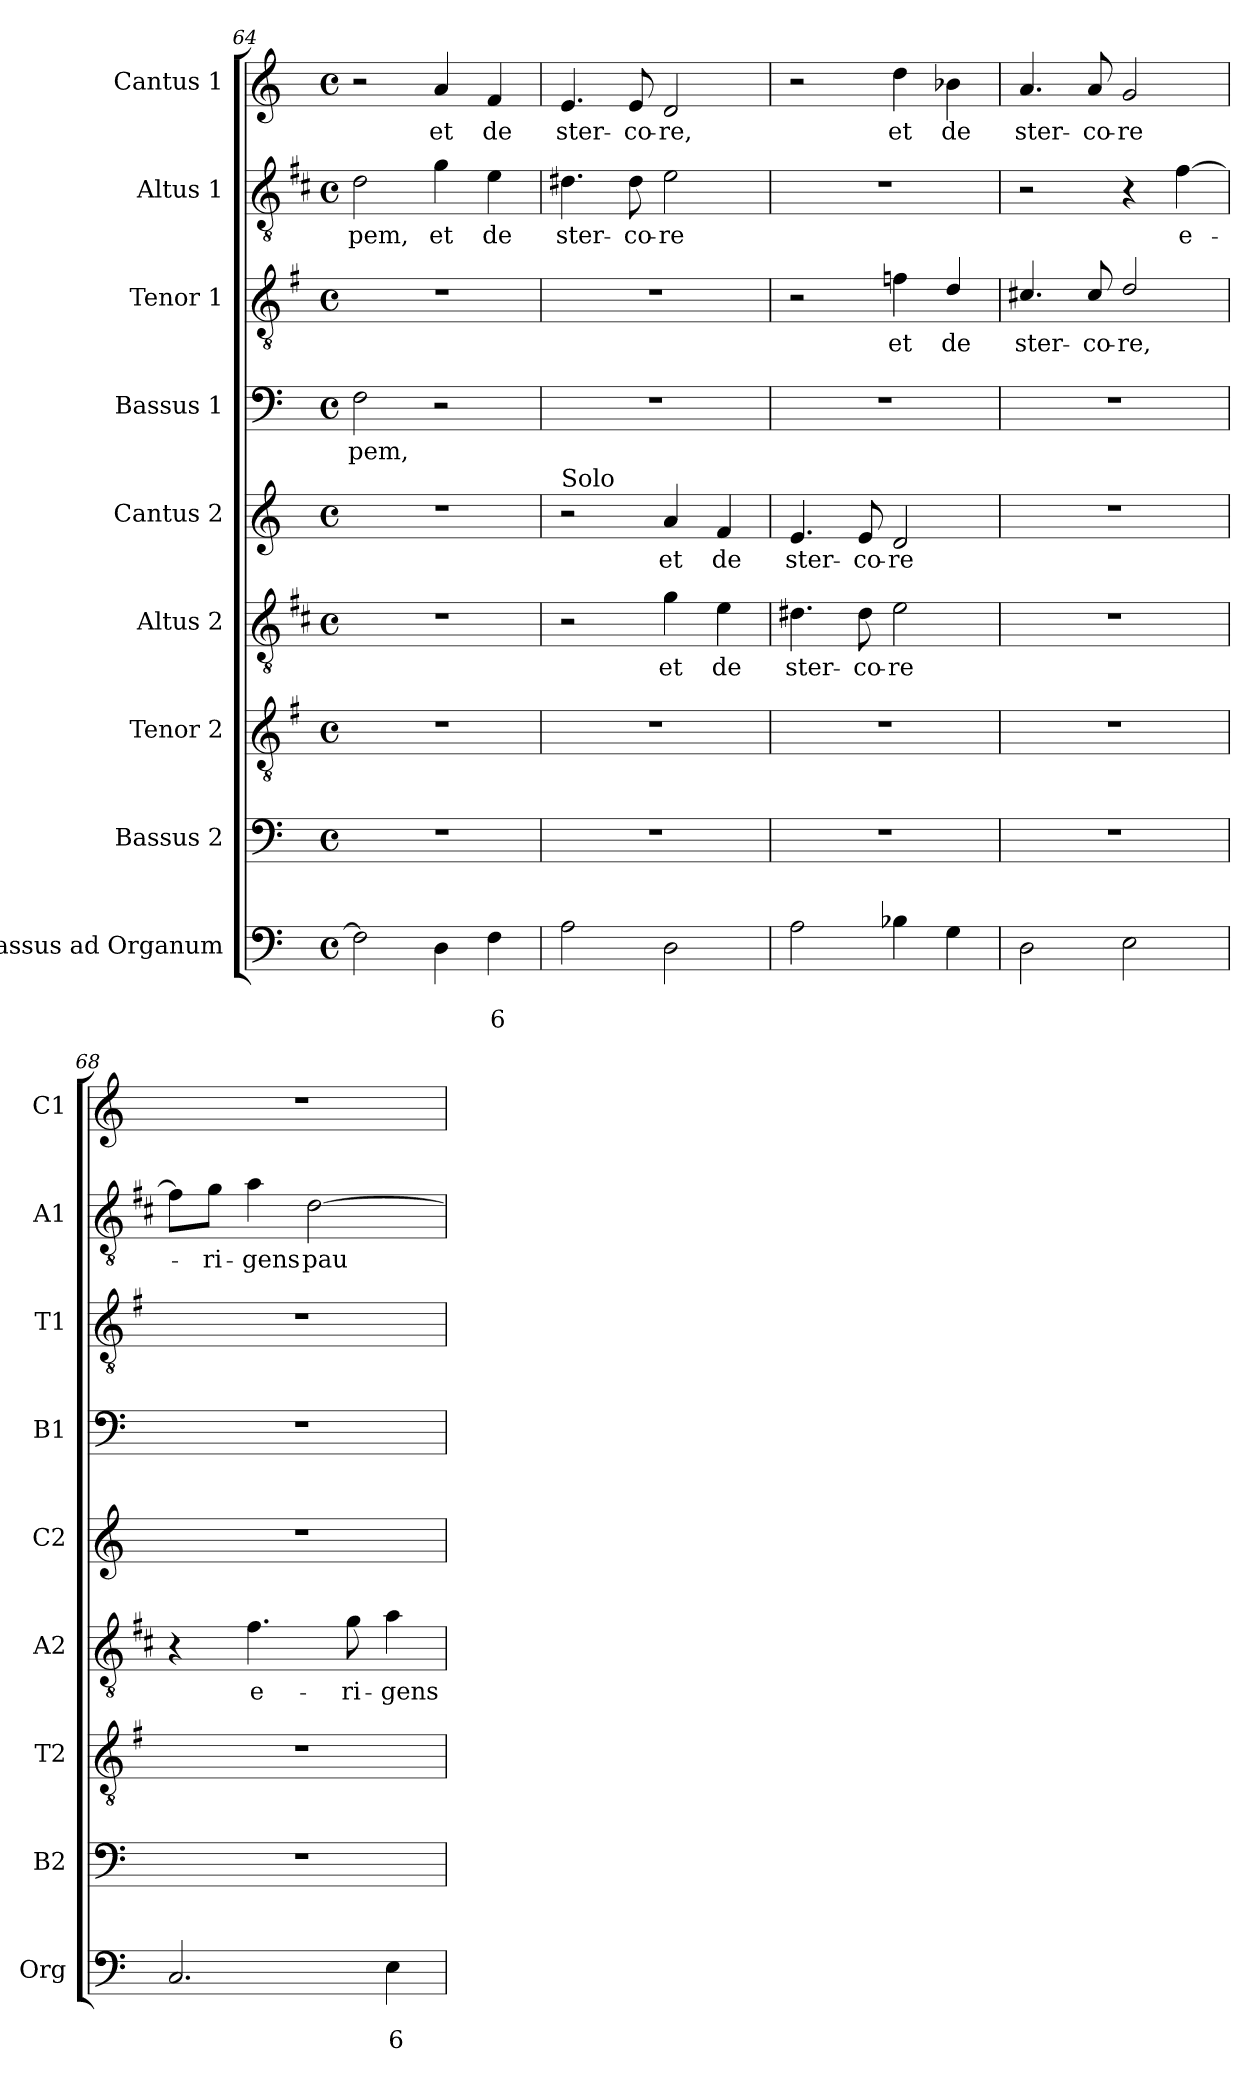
**kern	**text	**text	**kern	**kern	**kern	**text	**kern	**text	**kern	**text	**kern	**text	**kern	**text	**kern	**text
*part9	*part9	*part9	*part8	*part7	*part6	*part6	*part5	*part5	*part4	*part4	*part3	*part3	*part2	*part2	*part1	*part1
*staff9	*staff9	*staff9	*staff8	*staff7	*staff6	*staff6	*staff5	*staff5	*staff4	*staff4	*staff3	*staff3	*staff2	*staff2	*staff1	*staff1
*I"Bassus ad Organum	*	*	*I"Bassus 2	*I"Tenor 2	*I"Altus 2	*	*I"Cantus 2	*	*I"Bassus 1	*	*I"Tenor 1	*	*I"Altus 1	*	*I"Cantus 1	*
*I'Org	*	*	*I'B2	*I'T2	*I'A2	*	*I'C2	*	*I'B1	*	*I'T1	*	*I'A1	*	*I'C1	*
*clefF4	*	*	*clefF4	*clefGv2	*clefGv2	*	*clefG2	*	*clefF4	*	*clefGv2	*	*clefGv2	*	*clefG2	*
*	*	*	*	*ITrd4c7	*ITrd1c2	*	*	*	*	*	*ITrd4c7	*	*ITrd1c2	*	*	*
*k[]	*	*	*k[]	*k[]	*k[]	*	*k[]	*	*k[]	*	*k[]	*	*k[]	*	*k[]	*
*C:	*	*	*C:	*C:	*C:	*	*C:	*	*C:	*	*C:	*	*C:	*	*C:	*
*M4/4	*	*	*M4/4	*M4/4	*M4/4	*	*M4/4	*	*M4/4	*	*M4/4	*	*M4/4	*	*M4/4	*
*met(c)	*	*	*met(c)	*met(c)	*met(c)	*	*met(c)	*	*met(c)	*	*met(c)	*	*met(c)	*	*met(c)	*
=64	=64	=64	=64	=64	=64	=64	=64	=64	=64	=64	=64	=64	=64	=64	=64	=64
!	!	!	!	!	!	!	!	!	!	!LO:LY:b	!	!	!	!LO:LY:b	!	!
2F\]	.	.	1r	1r	1r	.	1r	.	2F\	-pem,	1r	.	2c\	-pem,	2r	.
!	!	!	!	!	!	!	!	!	!	!	!	!	!	!LO:LY:b	!	!LO:LY:b
4D\	.	.	.	.	.	.	.	.	2r	.	.	.	4f\	et	4a/	et
!	!	!LO:LY:b	!	!	!	!	!	!	!	!	!	!	!	!LO:LY:b	!	!LO:LY:b
4F\	.	6	.	.	.	.	.	.	.	.	.	.	4d\	de	4f/	de
=65	=65	=65	=65	=65	=65	=65	=65	=65	=65	=65	=65	=65	=65	=65	=65	=65
!	!	!	!	!	!	!	!LO:TX:a:t=Solo	!	!	!	!	!	!	!	!	!
!	!	!	!	!	!	!	!	!	!	!	!	!	!	!LO:LY:b	!	!LO:LY:b
2A\	.	.	1r	1r	2r	.	2r	.	1r	.	1r	.	4.c#X\	ster-	4.e/	ster-
!	!	!	!	!	!	!	!	!	!	!	!	!	!	!LO:LY:b	!	!LO:LY:b
.	.	.	.	.	.	.	.	.	.	.	.	.	8c#\	-co-	8e/	-co-
!	!	!	!	!	!	!LO:LY:b	!	!LO:LY:b	!	!	!	!	!	!LO:LY:b	!	!LO:LY:b
2D\	.	.	.	.	4f\	et	4a/	et	.	.	.	.	2d\	-re	2d/	-re,
!	!	!	!	!	!	!LO:LY:b	!	!LO:LY:b	!	!	!	!	!	!	!	!
.	.	.	.	.	4d\	de	4f/	de	.	.	.	.	.	.	.	.
!!LO:LB:g=z
=66	=66	=66	=66	=66	=66	=66	=66	=66	=66	=66	=66	=66	=66	=66	=66	=66
!	!	!	!	!	!	!LO:LY:b	!	!LO:LY:b	!	!	!	!	!	!	!	!
2A\	.	.	1r	1r	4.c#X\	ster-	4.e/	ster-	1r	.	2r	.	1r	.	2r	.
!	!	!	!	!	!	!LO:LY:b	!	!LO:LY:b	!	!	!	!	!	!	!	!
.	.	.	.	.	8c#\	-co-	8e/	-co-	.	.	.	.	.	.	.	.
!	!	!	!	!	!	!LO:LY:b	!	!LO:LY:b	!	!	!	!LO:LY:b	!	!	!	!LO:LY:b
4B-X\	.	.	.	.	2d\	-re	2d/	-re	.	.	4B-X\	et	.	.	4dd\	et
!	!	!	!	!	!	!	!	!	!	!	!	!LO:LY:b	!	!	!	!LO:LY:b
4G\	.	.	.	.	.	.	.	.	.	.	4G/	de	.	.	4b-X\	de
=67	=67	=67	=67	=67	=67	=67	=67	=67	=67	=67	=67	=67	=67	=67	=67	=67
!	!	!	!	!	!	!	!	!	!	!	!	!LO:LY:b	!	!	!	!LO:LY:b
2D\	.	.	1r	1r	1r	.	1r	.	1r	.	4.F#X/	ster-	2r	.	4.a/	ster-
!	!	!	!	!	!	!	!	!	!	!	!	!LO:LY:b	!	!	!	!LO:LY:b
.	.	.	.	.	.	.	.	.	.	.	8F#/	-co-	.	.	8a/	-co-
!	!	!	!	!	!	!	!	!	!	!	!	!LO:LY:b	!	!	!	!LO:LY:b
2E\	.	.	.	.	.	.	.	.	.	.	2G/	-re,	4r	.	2g/	-re
!	!	!	!	!	!	!	!	!	!	!	!	!	!	!LO:LY:b	!	!
.	.	.	.	.	.	.	.	.	.	.	.	.	[4e\	e-	.	.
=68	=68	=68	=68	=68	=68	=68	=68	=68	=68	=68	=68	=68	=68	=68	=68	=68
2.C/	.	.	1r	1r	4r	.	1r	.	1r	.	1r	.	8e\L]	.	1r	.
!	!	!	!	!	!	!	!	!	!	!	!	!	!	!LO:LY:b	!	!
.	.	.	.	.	.	.	.	.	.	.	.	.	8f\J	-ri-	.	.
!	!	!	!	!	!	!LO:LY:b	!	!	!	!	!	!	!	!LO:LY:b	!	!
.	.	.	.	.	4.e\	e-	.	.	.	.	.	.	4g\	-gens	.	.
!	!	!	!	!	!	!	!	!	!	!	!	!	!	!LO:LY:b	!	!
.	.	.	.	.	.	.	.	.	.	.	.	.	[2c\	pau-	.	.
!	!	!	!	!	!	!LO:LY:b	!	!	!	!	!	!	!	!	!	!
.	.	.	.	.	8f\	-ri-	.	.	.	.	.	.	.	.	.	.
!	!	!LO:LY:b	!	!	!	!LO:LY:b	!	!	!	!	!	!	!	!	!	!
4E\	.	6	.	.	4g\	-gens	.	.	.	.	.	.	.	.	.	.
=	=	=	=	=	=	=	=	=	=	=	=	=	=	=	=	=
*-	*-	*-	*-	*-	*-	*-	*-	*-	*-	*-	*-	*-	*-	*-	*-	*-
